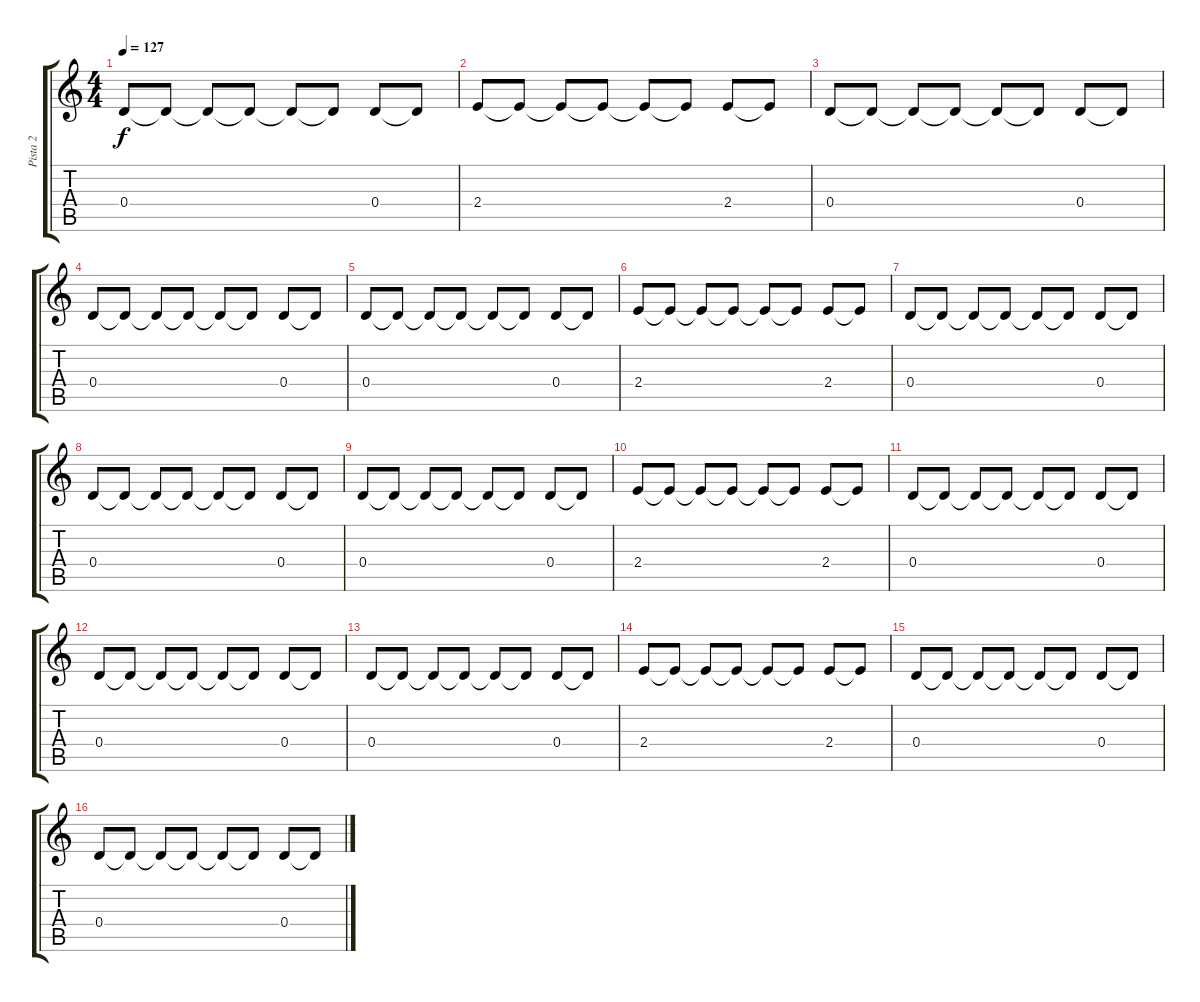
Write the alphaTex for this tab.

\track ("Pista 2" "Pista 2") {instrument electricguitarjazz}
\staff {score tabs}
\tuning (E4 B3 G3 D3 A2 D2) {hide}
\ts (4 4)
\tempo 127
\clef g2
\ks c
0.4.8{dy f instrument electricguitarjazz} 0.4{t}.8 0.4{t}.8 0.4{t}.8 0.4{t}.8 0.4{t}.8 0.4.8 0.4{t}.8 |
2.4.8 2.4{t}.8 2.4{t}.8 2.4{t}.8 2.4{t}.8 2.4{t}.8 2.4.8 2.4{t}.8 |
0.4.8 0.4{t}.8 0.4{t}.8 0.4{t}.8 0.4{t}.8 0.4{t}.8 0.4.8 0.4{t}.8 |
0.4.8 0.4{t}.8 0.4{t}.8 0.4{t}.8 0.4{t}.8 0.4{t}.8 0.4.8 0.4{t}.8 |
0.4.8 0.4{t}.8 0.4{t}.8 0.4{t}.8 0.4{t}.8 0.4{t}.8 0.4.8 0.4{t}.8 |
2.4.8 2.4{t}.8 2.4{t}.8 2.4{t}.8 2.4{t}.8 2.4{t}.8 2.4.8 2.4{t}.8 |
0.4.8 0.4{t}.8 0.4{t}.8 0.4{t}.8 0.4{t}.8 0.4{t}.8 0.4.8 0.4{t}.8 |
0.4.8 0.4{t}.8 0.4{t}.8 0.4{t}.8 0.4{t}.8 0.4{t}.8 0.4.8 0.4{t}.8 |
0.4.8 0.4{t}.8 0.4{t}.8 0.4{t}.8 0.4{t}.8 0.4{t}.8 0.4.8 0.4{t}.8 |
2.4.8 2.4{t}.8 2.4{t}.8 2.4{t}.8 2.4{t}.8 2.4{t}.8 2.4.8 2.4{t}.8 |
0.4.8 0.4{t}.8 0.4{t}.8 0.4{t}.8 0.4{t}.8 0.4{t}.8 0.4.8 0.4{t}.8 |
0.4.8 0.4{t}.8 0.4{t}.8 0.4{t}.8 0.4{t}.8 0.4{t}.8 0.4.8 0.4{t}.8 |
0.4.8 0.4{t}.8 0.4{t}.8 0.4{t}.8 0.4{t}.8 0.4{t}.8 0.4.8 0.4{t}.8 |
2.4.8 2.4{t}.8 2.4{t}.8 2.4{t}.8 2.4{t}.8 2.4{t}.8 2.4.8 2.4{t}.8 |
0.4.8 0.4{t}.8 0.4{t}.8 0.4{t}.8 0.4{t}.8 0.4{t}.8 0.4.8 0.4{t}.8 |
0.4.8 0.4{t}.8 0.4{t}.8 0.4{t}.8 0.4{t}.8 0.4{t}.8 0.4.8 0.4{t}.8
